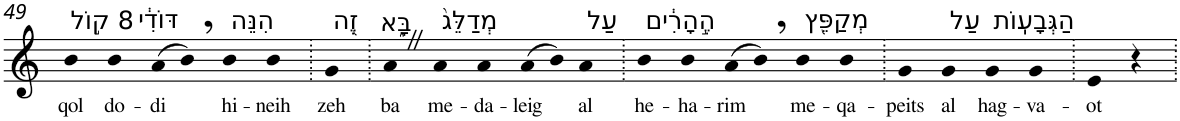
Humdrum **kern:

**kern	**text
*part1	*part1
*staff1	*staff1
*I"Piano	*
*I'Pno	*
!!LO:PB:g=z
*clefG2	*
*k[]	*
=49	=49
!LO:TX:a:t=8 ק֣וֹל	!
!	!LO:LY:b
4b	qol
!LO:TX:a:t=דּוֹדִ֔י	!
!	!LO:LY:b
4b	do-
!	!LO:LY:b
(>8a	-di
8b,)	.
!LO:TX:a:t=הִנֵּה	!
!	!LO:LY:b
4b	hi-
!	!LO:LY:b
4b	-neih
=50.	=50.
!LO:TX:a:t=זֶ֖ה	!
!	!LO:LY:b
4g	zeh
=51.	=51.
!LO:TX:a:t=בָּ֑א	!
!	!LO:LY:b
4aZ	ba
!LO:TX:a:t=מְדַלֵּג֙	!
!	!LO:LY:b
4a	me-
!	!LO:LY:b
4a	-da-
!	!LO:LY:b
(>8a	-leig
8b)	.
!LO:TX:a:t=עַל	!
!	!LO:LY:b
4a	al
=52.	=52.
!LO:TX:a:t=הֶ֣הָרִ֔ים	!
!	!LO:LY:b
4b	he-
!	!LO:LY:b
4b	-ha-
!	!LO:LY:b
(>8a	-rim
8b,)	.
!LO:TX:a:t=מְקַפֵּ֖ץ	!
!	!LO:LY:b
4b	me-
!	!LO:LY:b
4b	-qa-
=53.	=53.
!	!LO:LY:b
4g	-peits
!LO:TX:a:t=עַל	!
!	!LO:LY:b
4g	al
!LO:TX:a:t=הַגְּבָעֽוֹת	!
!	!LO:LY:b
4g	hag-
!	!LO:LY:b
4g	-va-
=54.	=54.
!	!LO:LY:b
4e	-ot
4r	.
=.	=.
*-	*-
